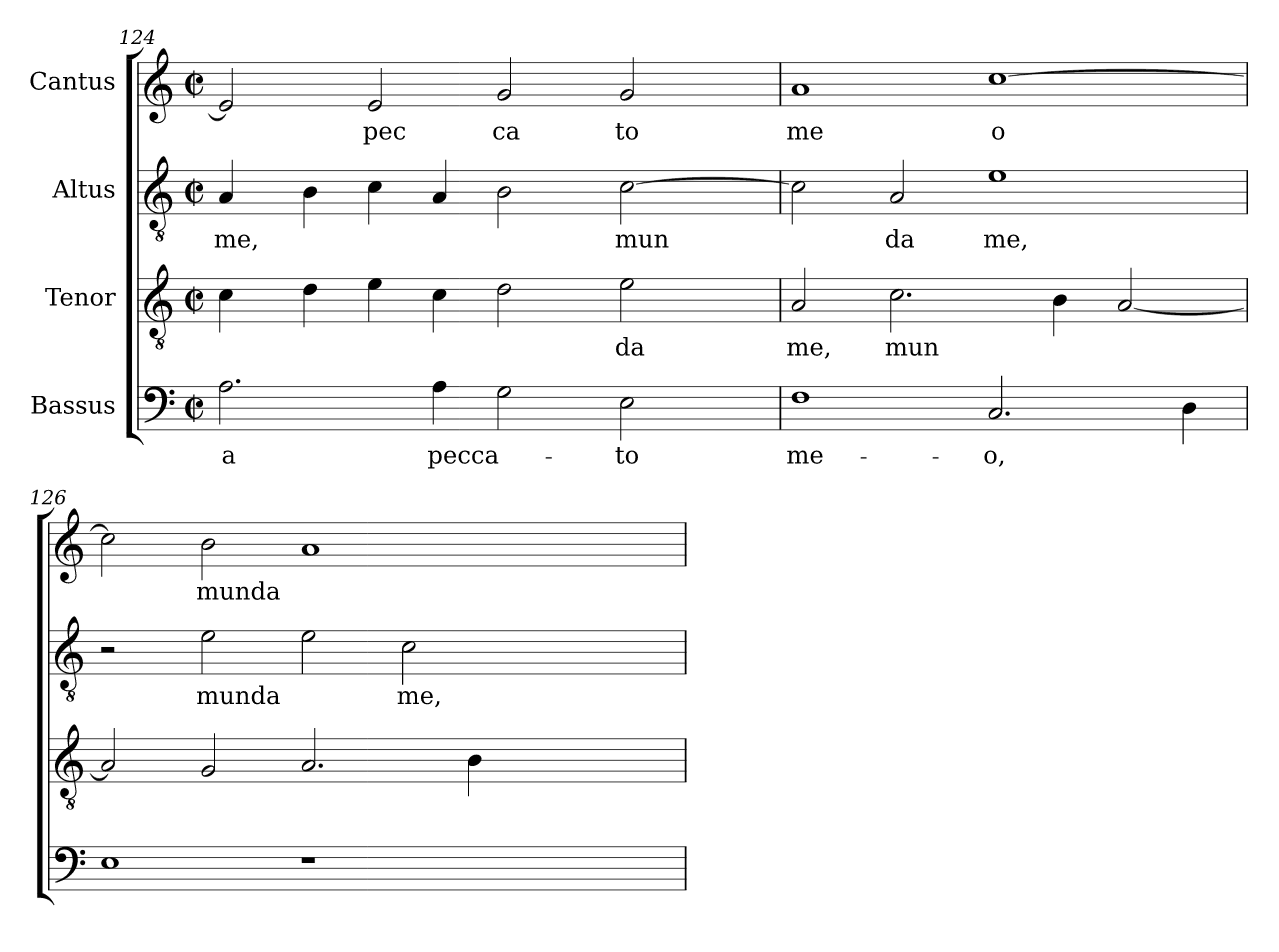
**kern	**text	**kern	**text	**kern	**text	**kern	**text
*part4	*part4	*part3	*part3	*part2	*part2	*part1	*part1
*staff4	*staff4	*staff3	*staff3	*staff2	*staff2	*staff1	*staff1
*I"Bassus	*	*I"Tenor	*	*I"Altus	*	*I"Cantus	*
!!LO:PB:g=z
*clefF4	*	*clefGv2	*	*clefGv2	*	*clefG2	*
*k[]	*	*k[]	*	*	*	*k[]	*
*C:	*	*C:	*	*	*	*C:	*
*M2/2	*	*M2/2	*	*M2/2	*	*M2/2	*
*met(c|)	*	*met(c|)	*	*met(c|)	*	*met(c|)	*
=124	=124	=124	=124	=124	=124	=124	=124
!	!LO:LY:b:cj	!	!	!	!LO:LY:b	!	!
*	*	*^	*	*	*	*	*
2.A\	a	4c\	16.ryy	.	4A/	me,	2e/]	.
.	.	.	1ryy	.	.	.	.	.
.	.	4d\	.	.	4B\	.	.	.
!	!	!	!	!	!	!	!	!LO:LY:b:cj
.	.	4e\	.	.	4c\	.	2e/	pec
!	!LO:LY:b:cj	!	!	!	!	!	!	!
4A\	pecca-	4c\	.	.	4A/	.	.	.
!	!	!	!	!	!	!	!	!LO:LY:b:cj
2G\	.	2d\	.	.	2B\	.	2g/	ca
.	.	.	2ryy	.	.	.	.	.
!	!LO:LY:b:cj	!	!	!LO:LY:b:cj	!	!LO:LY:b	!	!LO:LY:b:cj
2E\	-to	2e\	.	da	[>2c\	mun	2g/	to
.	.	.	4ryy	.	.	.	.	.
.	.	.	8ryy	.	.	.	.	.
.	.	.	32ryy	.	.	.	.	.
=125	=125	=125	=125	=125	=125	=125	=125	=125
!	!LO:LY:b:cj	!	!	!LO:LY:b:cj	!	!	!	!LO:LY:b:cj
*	*	*v	*v	*	*	*	*	*
1F	me-	2A/	me,	2c\]	.	1a	me
!	!	!	!LO:LY:b	!	!LO:LY:b:cj	!	!
.	.	2.c\	mun	2A/	da	.	.
!	!LO:LY:b:cj	!	!	!	!LO:LY:b:cj	!	!LO:LY:b:rj
2.C/	-o,	.	.	1e	me,	[>1cc	o
.	.	4B\	.	.	.	.	.
.	.	[<2A/	.	.	.	.	.
4D\	.	.	.	.	.	.	.
=126	=126	=126	=126	=126	=126	=126	=126
1E	.	2A/]	.	2r	.	2cc\]	.
!	!	!	!	!	!LO:LY:b:cj	!	!LO:LY:b:cj
.	.	2G/	.	2e\	munda	2b\	munda
!LO:N:vis=1	!	!	!	!	!	!	!
0r	.	2.A/	.	2e\	.	1a	.
!	!	!	!	!	!LO:LY:b:cj	!	!
.	.	.	.	2c\	me,	.	.
.	.	4B\	.	.	.	.	.
.	.	1ryy	.	1ryy	.	1ryy	.
=	=	=	=	=	=	=	=
*-	*-	*-	*-	*-	*-	*-	*-
